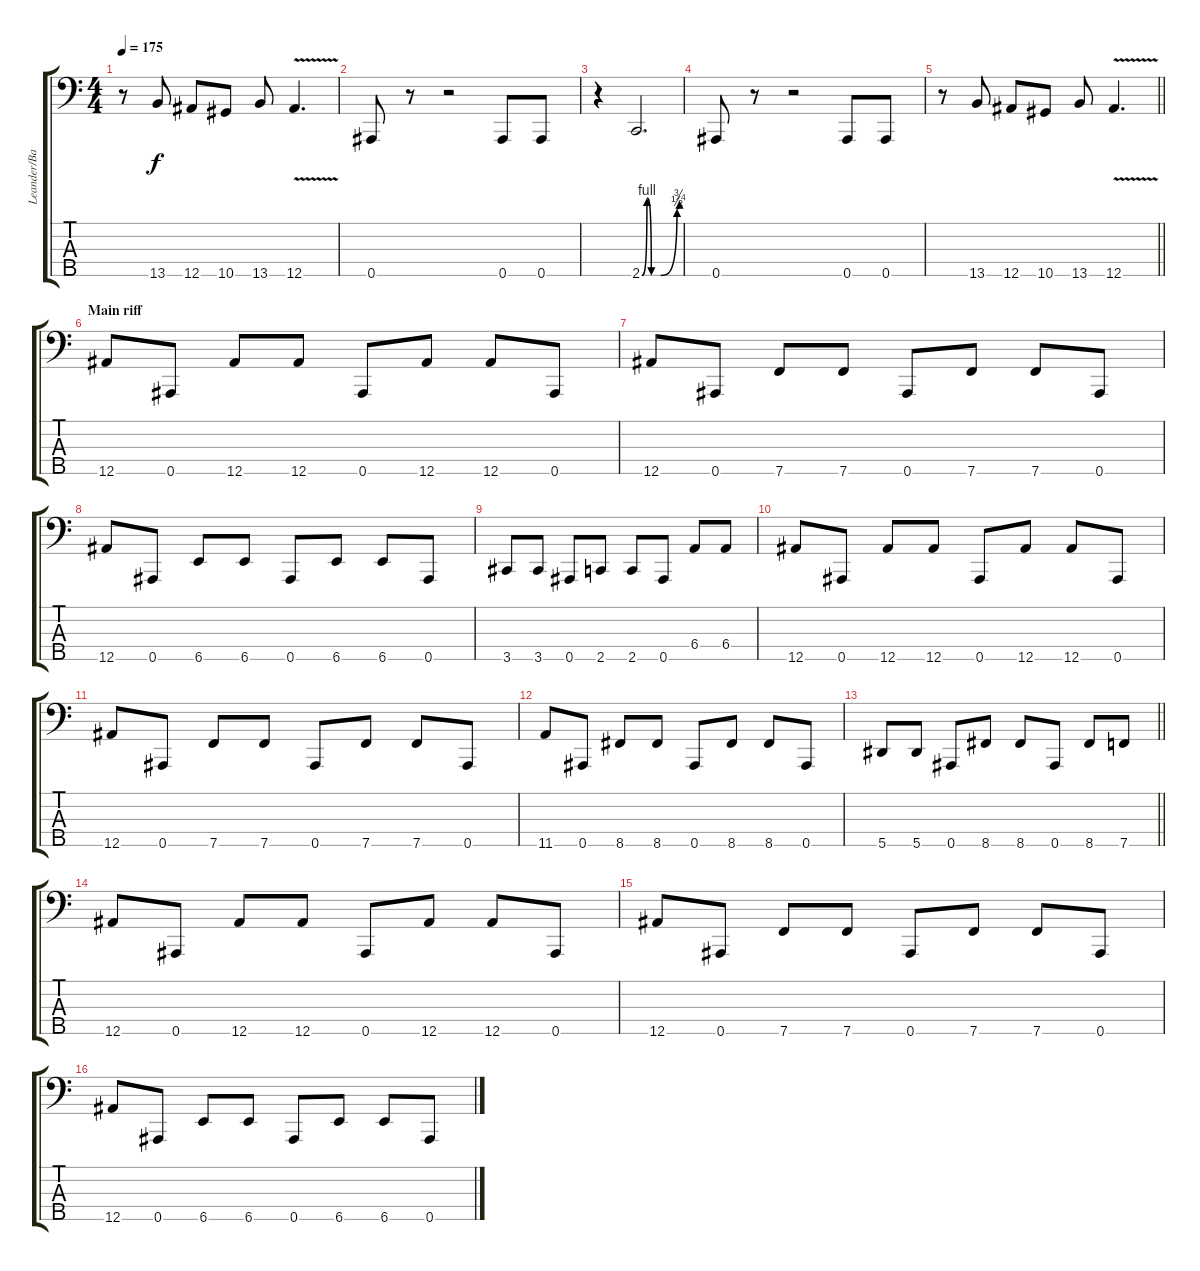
\track ("Leander/Bass" "Leander/Ba") {instrument electricbasspick}
\staff {score tabs}
\tuning (Gb2 Db2 Ab1 Eb1 Bb0) {hide}
\ts (4 4)
\tempo 175
\clef f4
\ks c
r.8{dy f} 13.5.8 12.5.8 10.5.8 13.5.8 12.5{v}.4{d} |
0.5.8 r.8 r.2 0.5.8 0.5.8 |
r.4 2.5{be (custom 0 0 8 4 15 0 30 0 56 2 60 3)}.2{d} |
0.5.8 r.8 r.2 0.5.8 0.5.8 |
\barLineRight lightlight
r.8 13.5.8 12.5.8 10.5.8 13.5.8 12.5{v}.4{d} |
\section ("" "Main riff")
12.5.8 0.5.8 12.5.8 12.5.8 0.5.8 12.5.8 12.5.8 0.5.8 |
12.5.8 0.5.8 7.5.8 7.5.8 0.5.8 7.5.8 7.5.8 0.5.8 |
12.5.8 0.5.8 6.5.8 6.5.8 0.5.8 6.5.8 6.5.8 0.5.8 |
3.5.8 3.5.8 0.5.8 2.5.8 2.5.8 0.5.8 6.4.8 6.4.8 |
12.5.8 0.5.8 12.5.8 12.5.8 0.5.8 12.5.8 12.5.8 0.5.8 |
12.5.8 0.5.8 7.5.8 7.5.8 0.5.8 7.5.8 7.5.8 0.5.8 |
11.5.8 0.5.8 8.5.8 8.5.8 0.5.8 8.5.8 8.5.8 0.5.8 |
\barLineRight lightlight
5.5.8 5.5.8 0.5.8 8.5.8 8.5.8 0.5.8 8.5.8 7.5.8 |
\section ("" "")
12.5.8 0.5.8 12.5.8 12.5.8 0.5.8 12.5.8 12.5.8 0.5.8 |
12.5.8 0.5.8 7.5.8 7.5.8 0.5.8 7.5.8 7.5.8 0.5.8 |
12.5.8 0.5.8 6.5.8 6.5.8 0.5.8 6.5.8 6.5.8 0.5.8
